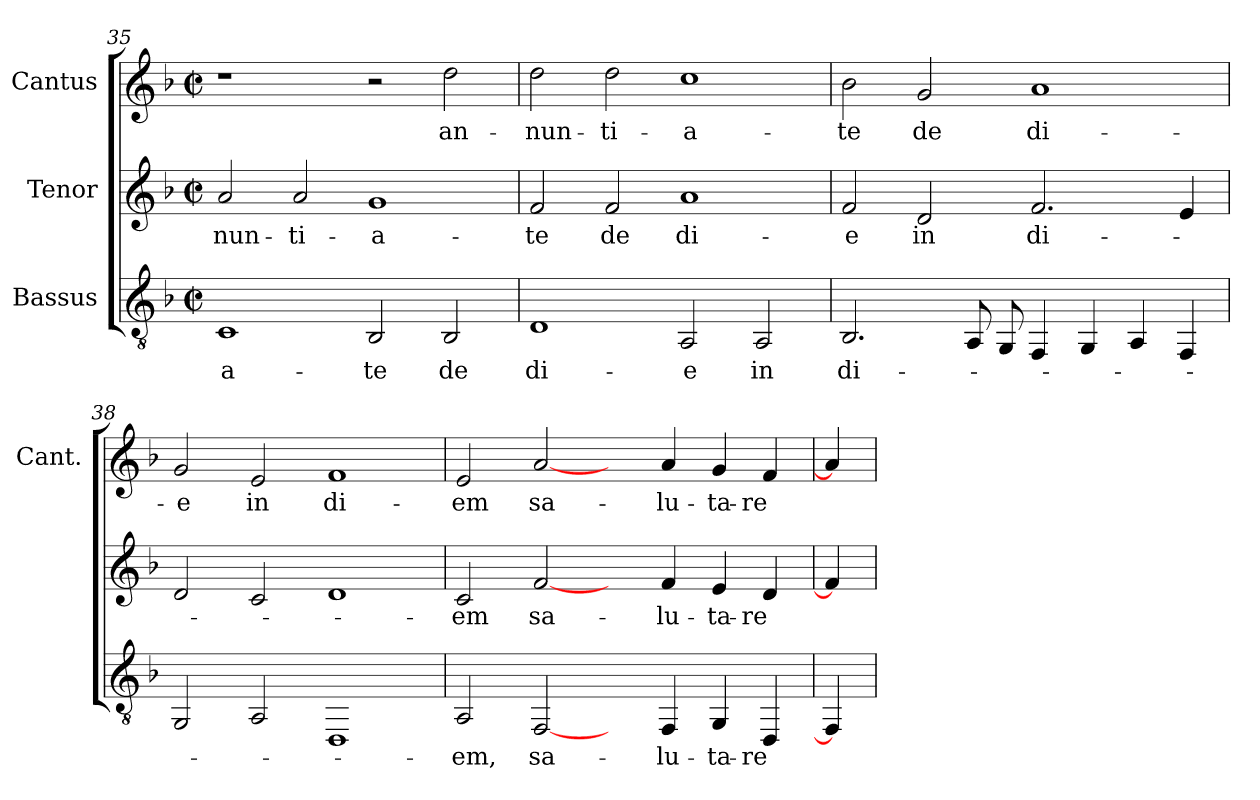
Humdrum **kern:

**kern	**text	**kern	**text	**kern	**text
*part3	*part3	*part2	*part2	*part1	*part1
*staff3	*staff3	*staff2	*staff2	*staff1	*staff1
*I"Bassus	*	*I"Tenor	*	*I"Cantus	*
*	*	*	*	*I'Cant.	*
*clefGv2	*	*clefG2	*	*clefG2	*
*k[b-]	*	*k[b-]	*	*k[b-]	*
*F:	*	*F:	*	*F:	*
*M2/2	*	*M2/2	*	*M2/2	*
*met(c|)	*	*met(c|)	*	*met(c|)	*
=35	=35	=35	=35	=35	=35
!	!LO:LY:b:color=#000000	!	!	!	!
!	!	!	!LO:LY:b:color=#000000	!	!
1Ci	-a-	2ai/	-nun-	1r	.
!	!	!	!LO:LY:b:color=#000000	!	!
.	.	2ai/	-ti-	.	.
!	!LO:LY:b:color=#000000	!	!	!	!
!	!	!	!LO:LY:b:color=#000000	!	!
2BB-i/	-te	1gi	-a-	2r	.
!	!LO:LY:b:color=#000000	!	!	!	!
!	!	!	!	!	!LO:LY:b:color=#000000
2BB-i/	de	.	.	2ddi\	an-
=36	=36	=36	=36	=36	=36
!	!LO:LY:b:color=#000000	!	!	!	!
!	!	!	!LO:LY:b:color=#000000	!	!
!	!	!	!	!	!LO:LY:b:color=#000000
1Di	di-	2fi/	-te	2ddi\	-nun-
!	!	!	!LO:LY:b:color=#000000	!	!
!	!	!	!	!	!LO:LY:b:color=#000000
.	.	2fi/	de	2ddi\	-ti-
!	!LO:LY:b:color=#000000	!	!	!	!
!	!	!	!LO:LY:b:color=#000000	!	!
!	!	!	!	!	!LO:LY:b:color=#000000
2AAi/	-e	1ai	di-	1cci	-a-
!	!LO:LY:b:color=#000000	!	!	!	!
2AAi/	in	.	.	.	.
!!LO:LB:g=z
=37	=37	=37	=37	=37	=37
!	!LO:LY:b:color=#000000	!	!	!	!
!	!	!	!LO:LY:b:color=#000000	!	!
!	!	!	!	!	!LO:LY:b:color=#000000
2.BB-i/	di-	2fi/	-e	2b-i\	-te
!	!	!	!LO:LY:b:color=#000000	!	!
!	!	!	!	!	!LO:LY:b:color=#000000
.	.	2di/	in	2gi/	de
8AAi/	.	.	.	.	.
8GGi/	.	.	.	.	.
!	!	!	!LO:LY:b:color=#000000	!	!
!	!	!	!	!	!LO:LY:b:color=#000000
4FFi/	.	2.fi/	di-	1ai	di-
4GGi/	.	.	.	.	.
4AAi/	.	.	.	.	.
4FFi/	.	4ei/	.	.	.
=38	=38	=38	=38	=38	=38
!	!	!	!	!	!LO:LY:b:color=#000000
2GGi/	.	2di/	.	2gi/	-e
!	!	!	!	!	!LO:LY:b:color=#000000
2AAi/	.	2ci/	.	2ei/	in
!	!	!	!	!	!LO:LY:b:color=#000000
1DDi	.	1di	.	1fi	di-
=39	=39	=39	=39	=39	=39
!	!LO:LY:b:color=#000000	!	!	!	!
!	!	!	!LO:LY:b:color=#000000	!	!
!	!	!	!	!	!LO:LY:b:color=#000000
2AAi/	-em,	2ci/	-em	2ei/	-em
!	!LO:LY:b:color=#000000	!	!	!	!
!	!	!	!LO:LY:b:color=#000000	!	!
!	!	!	!	!	!LO:LY:b:color=#000000
[2FFi/	sa-	[2fi/	sa-	[2ai/	sa-
4ryy	.	4ryy	.	4ryy	.
!	!LO:LY:b:color=#000000	!	!	!	!
!	!	!	!LO:LY:b:color=#000000	!	!
!	!	!	!	!	!LO:LY:b:color=#000000
4FFi/	-lu-	4fi/	-lu-	4ai/	-lu-
!	!LO:LY:b:color=#000000	!	!	!	!
!	!	!	!LO:LY:b:color=#000000	!	!
!	!	!	!	!	!LO:LY:b:color=#000000
4GGi/	-ta-	4ei/	-ta-	4gi/	-ta-
!	!LO:LY:b:color=#000000	!	!	!	!
!	!	!	!LO:LY:b:color=#000000	!	!
!	!	!	!	!	!LO:LY:b:color=#000000
4DDi/	-re	4di/	-re	4fi/	-re
=40	=40	=40	=40	=40	=40
4FFi/]	.	4fi/]	.	4ai/]	.
=	=	=	=	=	=
*-	*-	*-	*-	*-	*-
